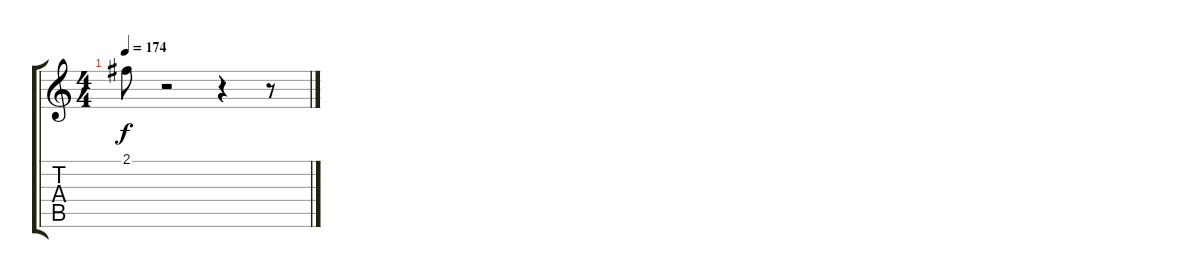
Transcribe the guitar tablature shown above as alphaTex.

\track "" {instrument distortionguitar}
\staff {score tabs}
\tuning (E4 B3 G3 D3 A2 E2) {hide}
\ts (4 4)
\tempo 174
\clef g2
\ks c
2.1{t}.8{dy f} r.2 r.4 r.8
